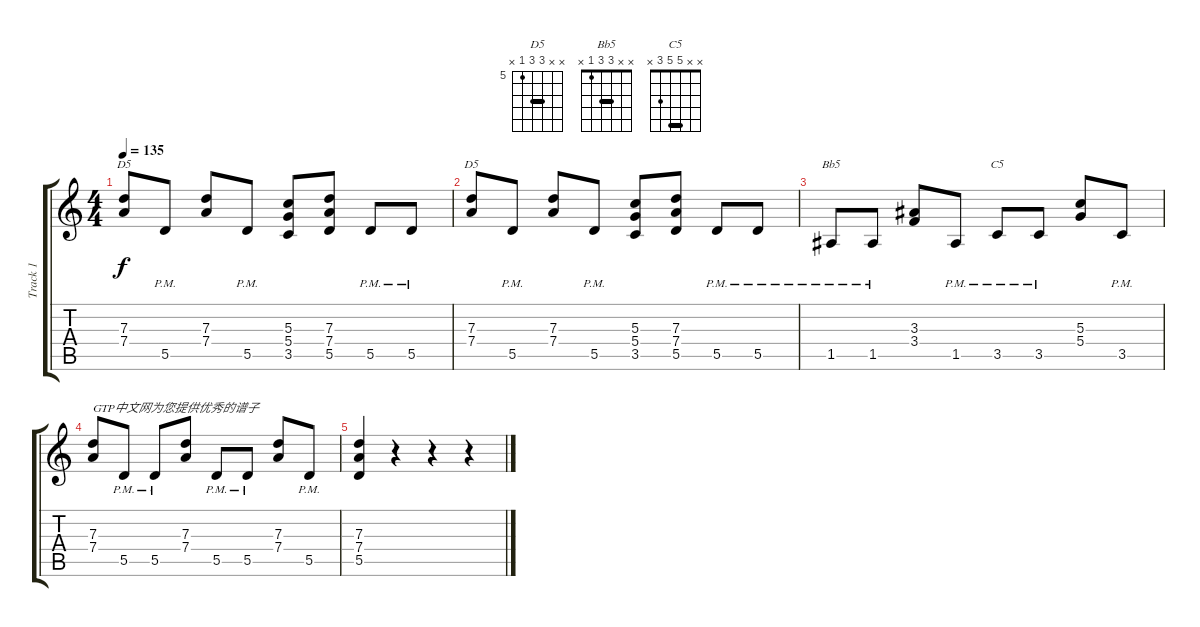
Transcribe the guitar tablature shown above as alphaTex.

\track ("Track 1" "Track 1") {instrument overdrivenguitar}
\staff {score tabs}
\tuning (E4 B3 G3 D3 A2 E2) {hide}
\chord ("D5" x x 7 7 5 x) {firstfret 5 barre 5}
\chord ("D5" x x 7 7 5 x) {firstfret 5 barre 7}
\chord ("Bb5" x x 3 3 1 x) {barre 3}
\chord ("C5" x x 5 5 3 x) {barre 5}
\ts (4 4)
\tempo 135
\clef g2
\ks c
(7.3 7.4).8{ch "D5" dy f} 5.5{pm}.8 (7.3 7.4).8 5.5{pm}.8 (5.3 5.4 3.5).8 (7.3 7.4 5.5).8 5.5{pm}.8 5.5{pm}.8 |
(7.3 7.4).8{ch "D5"} 5.5{pm}.8 (7.3 7.4).8 5.5{pm}.8 (5.3 5.4 3.5).8 (7.3 7.4 5.5).8 5.5{pm}.8 5.5{pm}.8 |
1.5{pm}.8{ch "Bb5"} 1.5{pm}.8 (3.3 3.4).8 1.5{pm}.8 3.5{pm}.8{ch "C5"} 3.5{pm}.8 (5.3 5.4).8 3.5{pm}.8 |
(7.3 7.4).8{txt "GTP中文网为您提供优秀的谱子"} 5.5{pm}.8 5.5{pm}.8 (7.3 7.4).8 5.5{pm}.8 5.5{pm}.8 (7.3 7.4).8 5.5{pm}.8 |
(7.3 7.4 5.5).4 r.4 r.4 r.4
